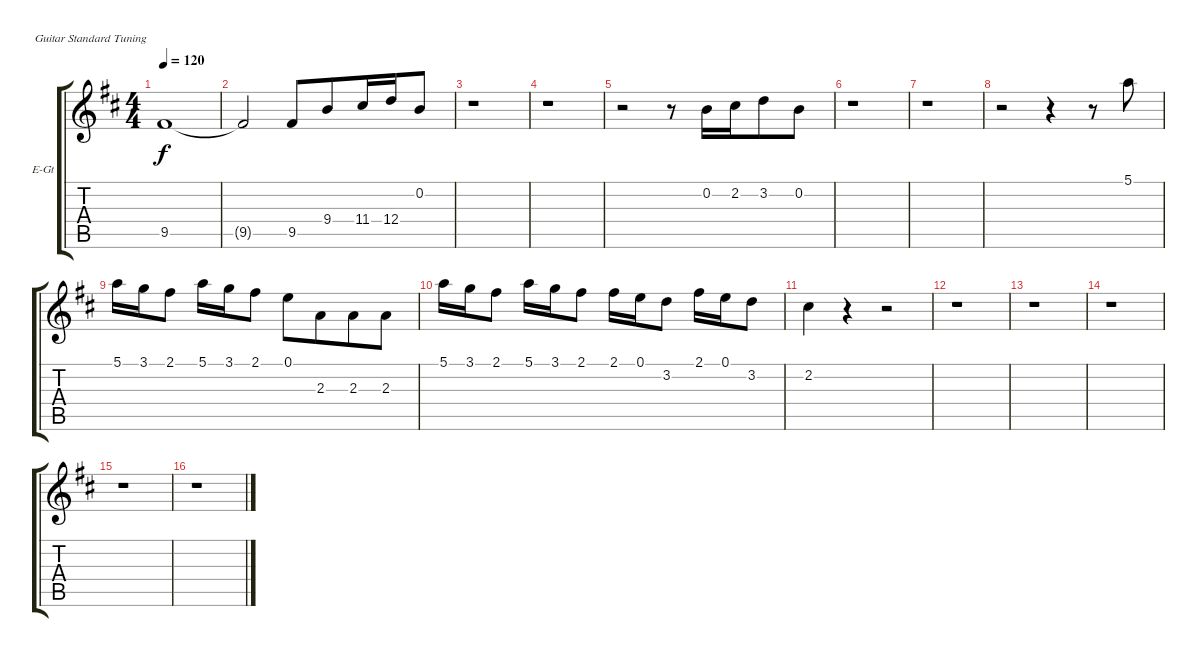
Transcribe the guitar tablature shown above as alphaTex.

\defaultSystemsLayout 4
\bracketExtendMode groupsimilarinstruments
\firstSystemTrackNameOrientation horizontal
\otherSystemsTrackNameOrientation horizontal
\track ("Electric Guitar" "E-Gt") {instrument electricguitarclean}
\staff {score tabs}
\tuning (E4 B3 G3 D3 A2 E2)
\ts (4 4)
\tempo 120
\clef g2
\scale
0.333333
\ks d
9.5{t}.1{dy f} |
\scale
0.333333 9.5{t}.2 9.5.8{beam merge} 9.4.8{beam merge} 11.4.16{beam merge} 12.4.16{beam merge} 0.2.8 |
\scale
0.333333 r.1 |
\scale
0.333333 r.1 |
\scale
0.333333 r.2 r.8 0.2.16{beam merge} 2.2.16{beam merge} 3.2.8{beam merge} 0.2.8 |
\scale
0.333333 r.1 |
\scale
0.333333 r.1 |
\scale
0.333333 r.2 r.4 r.8 5.1.8 |
\scale
0.333333 5.1.16 3.1.16 2.1.8 5.1.16 3.1.16 2.1.8 0.1.8{beam merge} 2.3.8{beam merge} 2.3.8{beam merge} 2.3.8 |
\scale
0.333333 5.1.16 3.1.16 2.1.8 5.1.16 3.1.16 2.1.8 2.1.16 0.1.16 3.2.8 2.1.16 0.1.16 3.2.8 |
\scale
0.333333 2.2.4 r.4 r.2 |
\scale
0.333333 r.1 |
\scale
0.333333 r.1 |
\scale
0.333333 r.1 |
\scale
0.333333 r.1 |
\scale
0.333333 r.1
